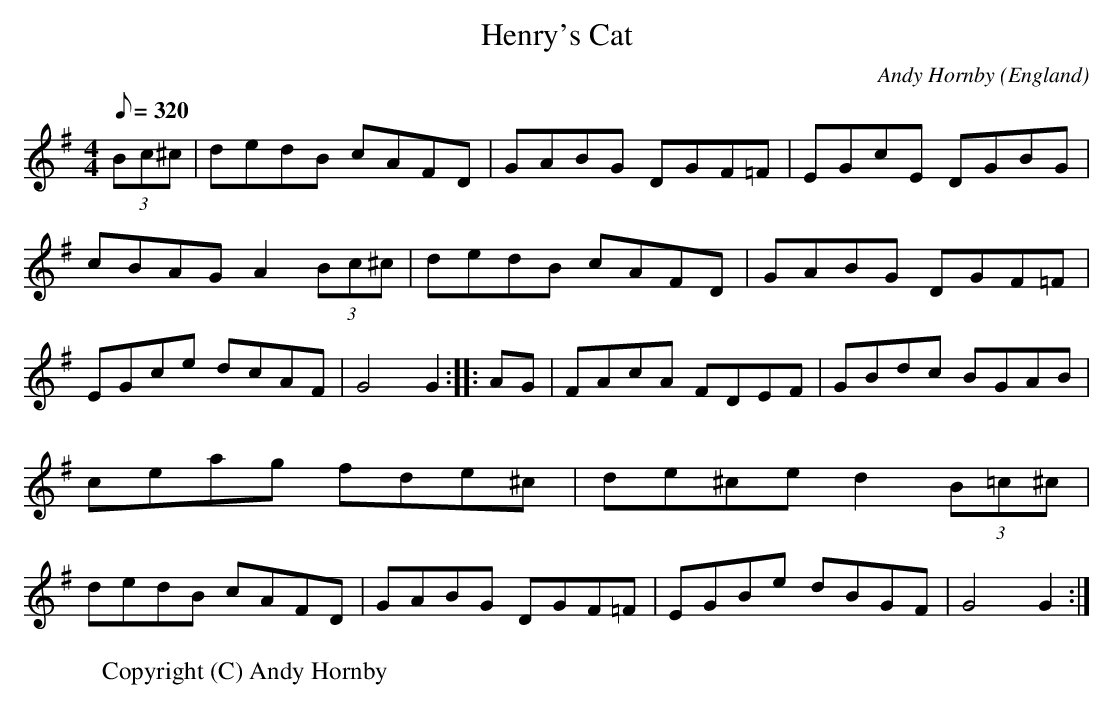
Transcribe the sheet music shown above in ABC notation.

X:1
T:Henry's Cat
O:England
M:4/4
Q:1/8=320
C:Andy Hornby
K:G
(3Bc^c|\
dedB cAFD|GABG DGF=F|EGcE DGBG|cBAG A2(3Bc^c|\
dedB cAFD|GABG DGF=F|EGce dcAF|G4 G2::\
AG|\
FAcA FDEF|GBdc BGAB|ceag fde^c|de^ce d2(3B=c^c|\
dedB cAFD|GABG DGF=F|EGBe dBGF|G4 G2:|
W:Copyright (C) Andy Hornby
